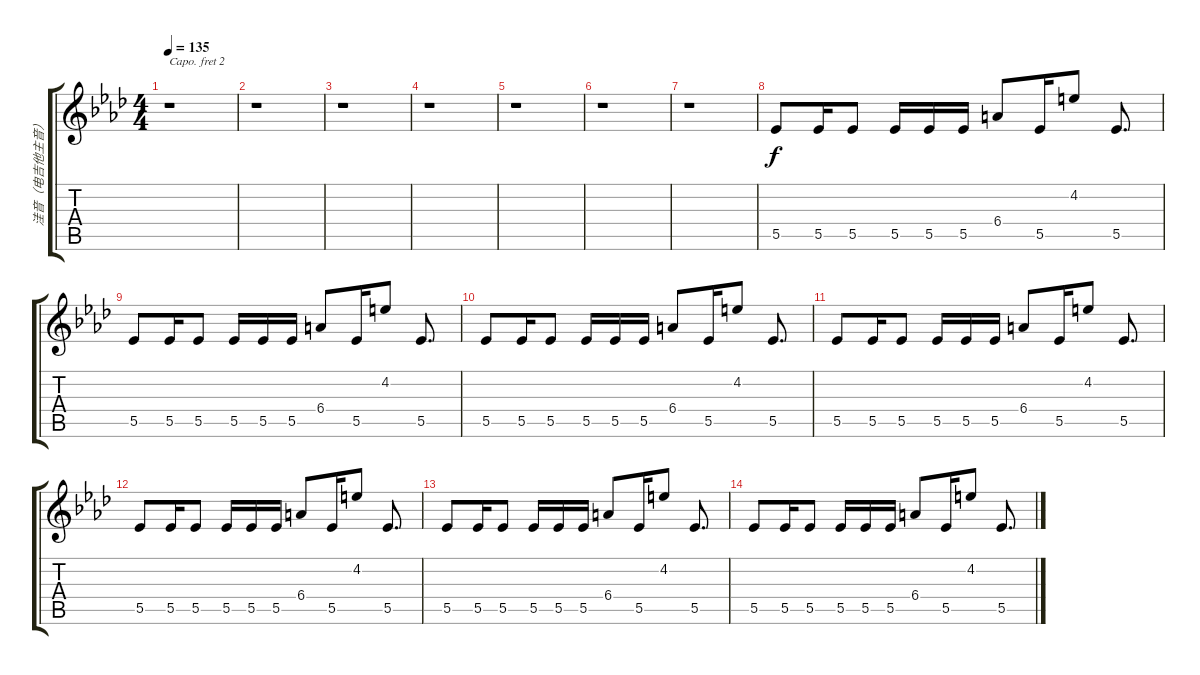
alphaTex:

\track ("洼音（电吉他主音）" "洼音（电吉他主音）") {instrument electricguitarclean}
\staff {score tabs}
\capo 2
\tuning (Eb4 Bb3 Gb3 Db3 Ab2 Eb2) {hide}
\ts (4 4)
\tempo 135
\clef g2
\ks ab
r.1{dy f} |
r.1 |
r.1 |
r.1 |
r.1 |
r.1 |
r.1 |
5.5.8 5.5.16 5.5.8 5.5.16 5.5.16 5.5.16 6.4.8 5.5.16 4.2.8 5.5.8{d} |
5.5.8 5.5.16 5.5.8 5.5.16 5.5.16 5.5.16 6.4.8 5.5.16 4.2.8 5.5.8{d} |
5.5.8 5.5.16 5.5.8 5.5.16 5.5.16 5.5.16 6.4.8 5.5.16 4.2.8 5.5.8{d} |
5.5.8 5.5.16 5.5.8 5.5.16 5.5.16 5.5.16 6.4.8 5.5.16 4.2.8 5.5.8{d} |
5.5.8 5.5.16 5.5.8 5.5.16 5.5.16 5.5.16 6.4.8 5.5.16 4.2.8 5.5.8{d} |
5.5.8 5.5.16 5.5.8 5.5.16 5.5.16 5.5.16 6.4.8 5.5.16 4.2.8 5.5.8{d} |
5.5.8 5.5.16 5.5.8 5.5.16 5.5.16 5.5.16 6.4.8 5.5.16 4.2.8 5.5.8{d}
